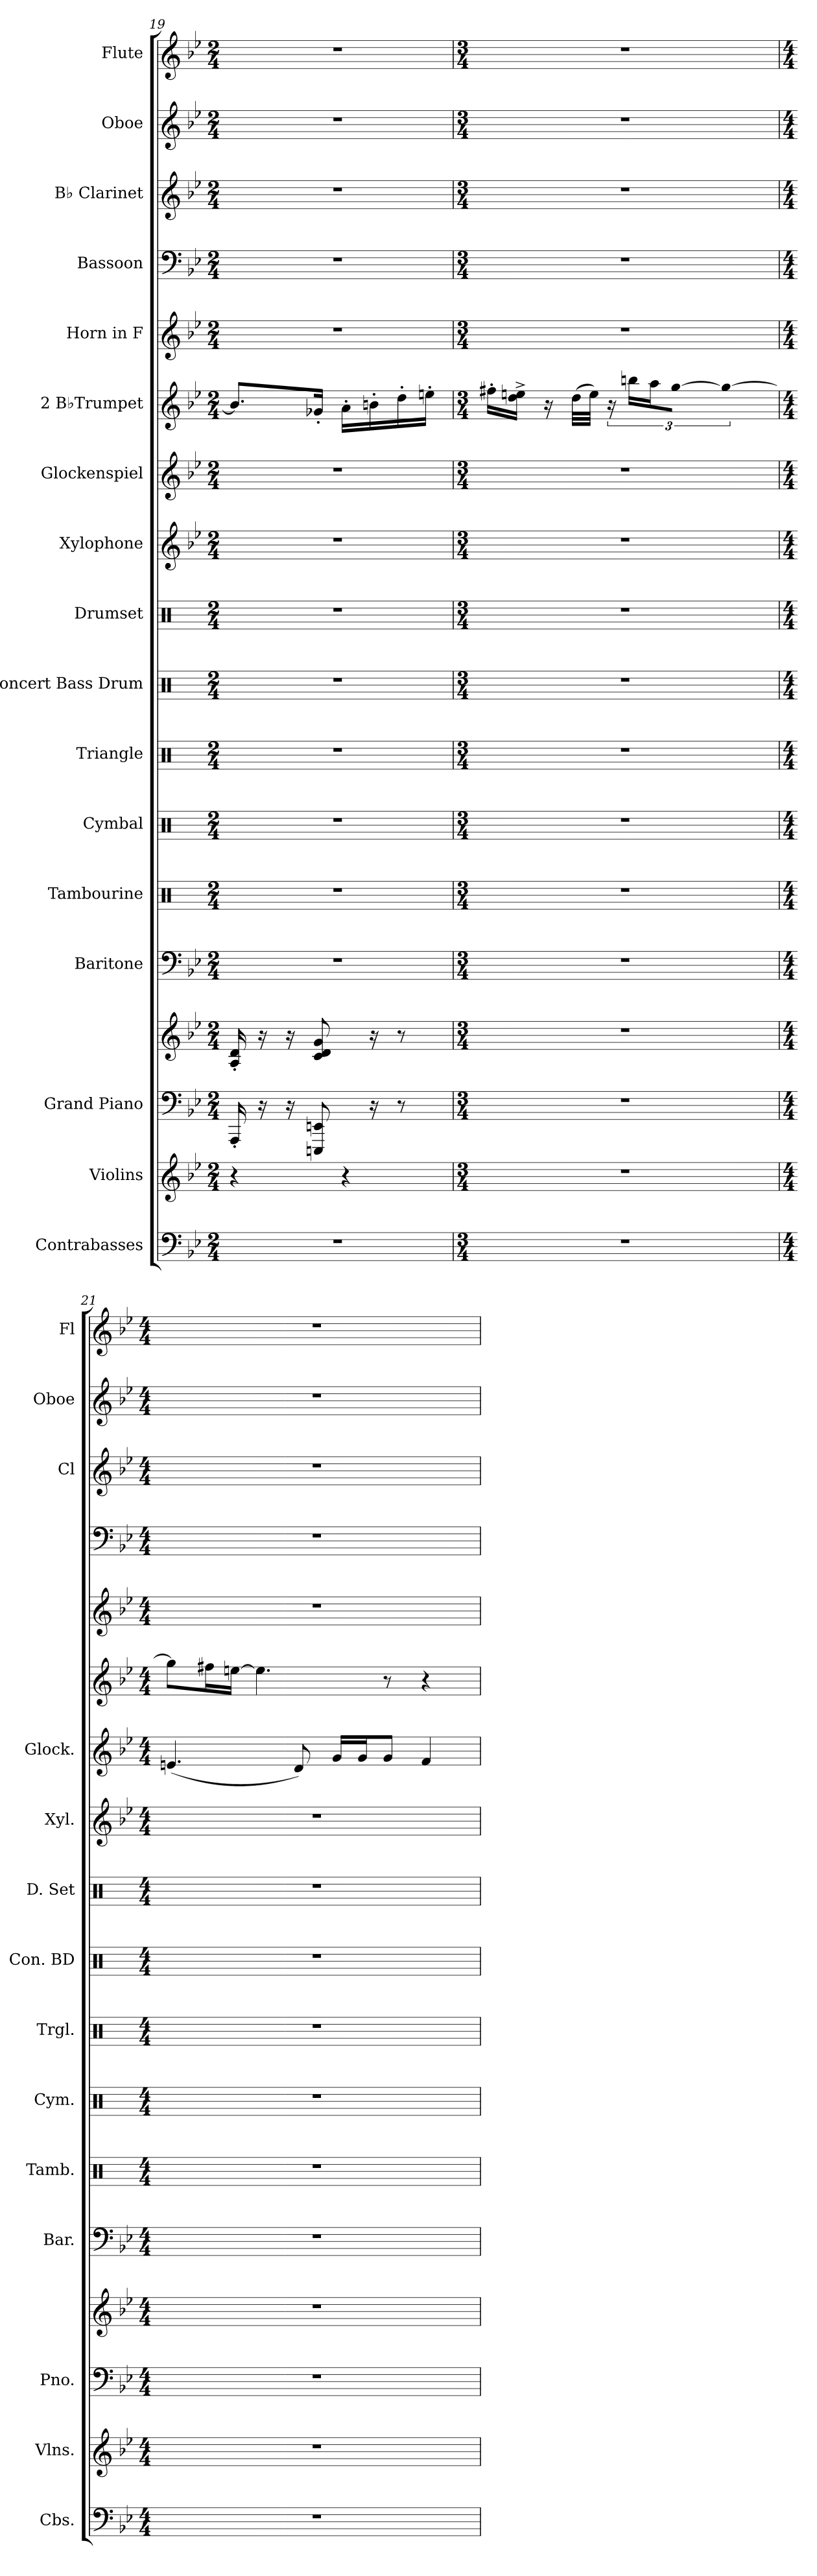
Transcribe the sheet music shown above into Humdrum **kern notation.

**kern	**kern	**kern	**kern	**kern	**kern	**kern	**kern	**kern	**kern	**kern	**kern	**kern	**kern	**kern	**kern	**kern	**kern
*part17	*part16	*part15	*part15	*part14	*part13	*part12	*part11	*part10	*part9	*part8	*part7	*part6	*part5	*part4	*part3	*part2	*part1
*staff18	*staff17	*staff16	*staff15	*staff14	*staff13	*staff12	*staff11	*staff10	*staff9	*staff8	*staff7	*staff6	*staff5	*staff4	*staff3	*staff2	*staff1
*I"Contrabasses	*I"Violins	*I"Grand Piano	*	*I"Baritone	*I"Tambourine	*I"Cymbal	*I"Triangle	*I"Concert Bass Drum	*I"Drumset	*I"Xylophone	*I"Glockenspiel	*I"2 B♭Trumpet	*I"Horn in F	*I"Bassoon	*I"B♭ Clarinet	*I"Oboe	*I"Flute
*I'Cbs.	*I'Vlns.	*I'Pno.	*	*I'Bar.	*I'Tamb.	*I'Cym.	*I'Trgl.	*I'Con. BD	*I'D. Set	*I'Xyl.	*I'Glock.	*	*	*	*I'Cl	*I'Oboe	*I'Fl
*clefF4	*clefG2	*clefF4	*clefG2	*clefF4	*clefX	*clefX	*clefX	*clefX	*clefX	*clefG2	*clefG2	*clefG2	*clefG2	*clefF4	*clefG2	*clefG2	*clefG2
*ITrd7c12	*	*	*	*	*	*	*	*	*	*ITrd-7c-12	*ITrd-14c-24	*ITrd1c2	*ITrd4c7	*	*ITrd1c2	*	*
*k[b-e-]	*k[b-e-]	*k[b-e-]	*k[b-e-]	*k[b-e-]	*k[]	*k[]	*k[]	*k[]	*k[]	*k[b-e-]	*k[b-e-]	*k[b-e-a-d-]	*k[b-e-a-]	*k[b-e-]	*k[b-e-a-d-]	*k[b-e-]	*k[b-e-]
*M2/4	*M2/4	*M2/4	*M2/4	*M2/4	*M2/4	*M2/4	*M2/4	*M2/4	*M2/4	*M2/4	*M2/4	*M2/4	*M2/4	*M2/4	*M2/4	*M2/4	*M2/4
=19	=19	=19	=19	=19	=19	=19	=19	=19	=19	=19	=19	=19	=19	=19	=19	=19	=19
2r	4r	16AAA'/	16A/' 16d/'	2r	2r	2r	2r	2r	2r	2r	2r	8.a/L]	2r	2r	2r	2r	2r
.	.	16r	16r	.	.	.	.	.	.	.	.	.	.	.	.	.	.
.	.	16r	16r	.	.	.	.	.	.	.	.	.	.	.	.	.	.
.	.	8EEEn/ 8EEn/	8c/ 8d/ 8g/	.	.	.	.	.	.	.	.	16f-X'/Jk	.	.	.	.	.
.	4r	.	.	.	.	.	.	.	.	.	.	16g'\LL	.	.	.	.	.
.	.	16r	16r	.	.	.	.	.	.	.	.	16an'\	.	.	.	.	.
.	.	8r	8r	.	.	.	.	.	.	.	.	16cc'\	.	.	.	.	.
.	.	.	.	.	.	.	.	.	.	.	.	16ddn'\JJ	.	.	.	.	.
!!LO:PB:g=z
=20	=20	=20	=20	=20	=20	=20	=20	=20	=20	=20	=20	=20	=20	=20	=20	=20	=20
*M3/4	*M3/4	*M3/4	*M3/4	*M3/4	*M3/4	*M3/4	*M3/4	*M3/4	*M3/4	*M3/4	*M3/4	*M3/4	*M3/4	*M3/4	*M3/4	*M3/4	*M3/4
2.r	2.r	2.r	2.r	2.r	2.r	2.r	2.r	2.r	2.r	2.r	2.r	16een'\LL	2.r	2.r	2.r	2.r	2.r
.	.	.	.	.	.	.	.	.	.	.	.	16cc\^ 16ddn\^JJ	.	.	.	.	.
.	.	.	.	.	.	.	.	.	.	.	.	16r	.	.	.	.	.
.	.	.	.	.	.	.	.	.	.	.	.	(>32cc\LLL	.	.	.	.	.
.	.	.	.	.	.	.	.	.	.	.	.	32dd\JJJ)	.	.	.	.	.
.	.	.	.	.	.	.	.	.	.	.	.	24r	.	.	.	.	.
.	.	.	.	.	.	.	.	.	.	.	.	24aan\LL	.	.	.	.	.
.	.	.	.	.	.	.	.	.	.	.	.	24gg\J	.	.	.	.	.
.	.	.	.	.	.	.	.	.	.	.	.	[8ff\J	.	.	.	.	.
.	.	.	.	.	.	.	.	.	.	.	.	4ff\_	.	.	.	.	.
=21	=21	=21	=21	=21	=21	=21	=21	=21	=21	=21	=21	=21	=21	=21	=21	=21	=21
*M4/4	*M4/4	*M4/4	*M4/4	*M4/4	*M4/4	*M4/4	*M4/4	*M4/4	*M4/4	*M4/4	*M4/4	*M4/4	*M4/4	*M4/4	*M4/4	*M4/4	*M4/4
1r	1r	1r	1r	1r	1r	1r	1r	1r	1r	1r	(<4.eeen/	8ff\L]	1r	1r	1r	1r	1r
.	.	.	.	.	.	.	.	.	.	.	.	16een\L	.	.	.	.	.
.	.	.	.	.	.	.	.	.	.	.	.	[16ddn\JJ	.	.	.	.	.
.	.	.	.	.	.	.	.	.	.	.	.	4.dd\]	.	.	.	.	.
.	.	.	.	.	.	.	.	.	.	.	8ddd/)	.	.	.	.	.	.
.	.	.	.	.	.	.	.	.	.	.	16ggg/LL	.	.	.	.	.	.
.	.	.	.	.	.	.	.	.	.	.	16ggg/J	.	.	.	.	.	.
.	.	.	.	.	.	.	.	.	.	.	8ggg/J	8r	.	.	.	.	.
.	.	.	.	.	.	.	.	.	.	.	4fff/	4r	.	.	.	.	.
=	=	=	=	=	=	=	=	=	=	=	=	=	=	=	=	=	=
*-	*-	*-	*-	*-	*-	*-	*-	*-	*-	*-	*-	*-	*-	*-	*-	*-	*-
